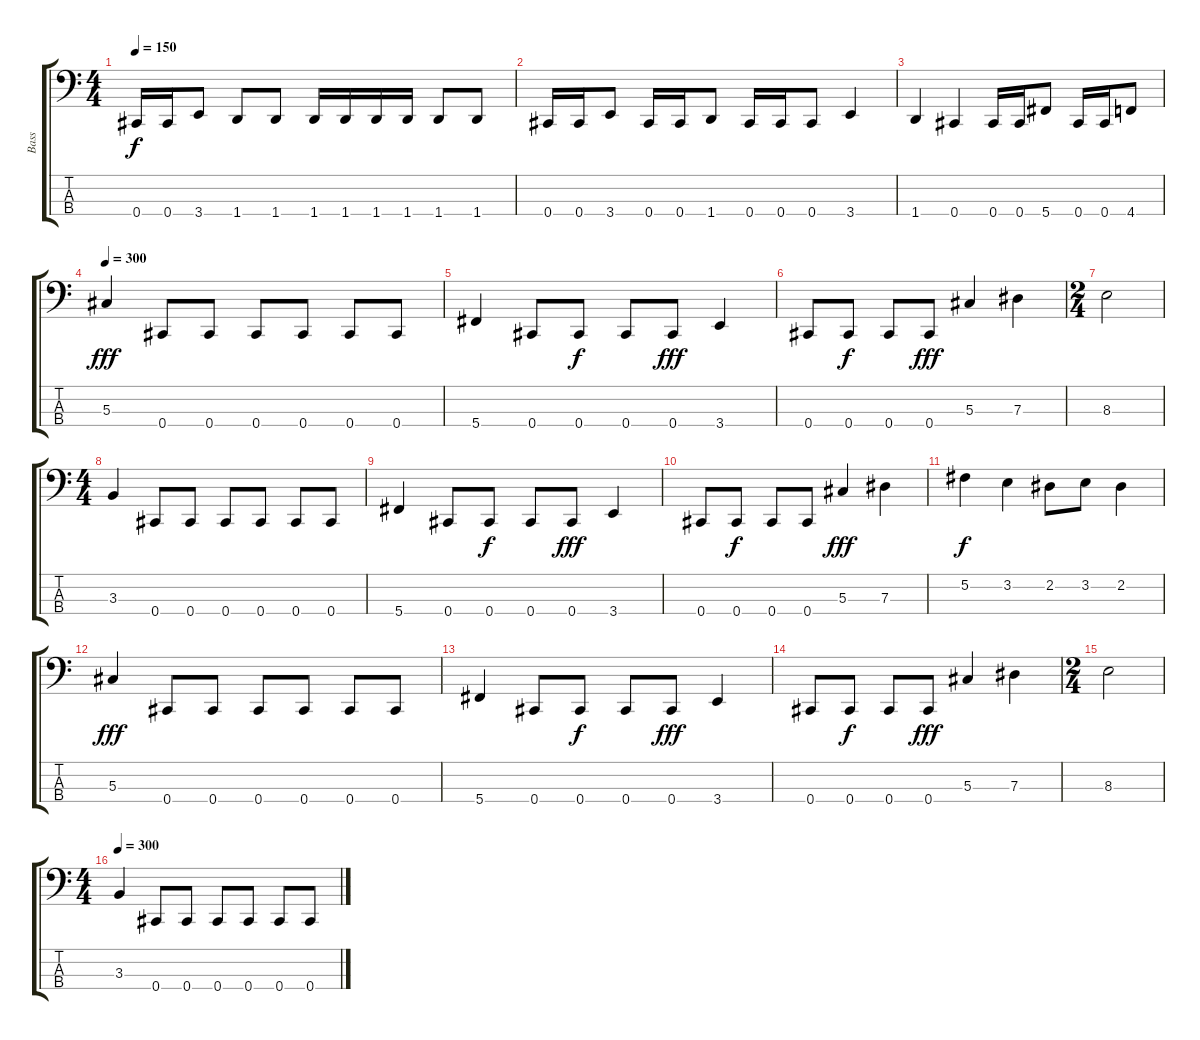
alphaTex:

\track ("Bass" "Bass") {instrument electricbassfinger}
\staff {score tabs}
\tuning (Gb2 Db2 Ab1 Db1) {hide}
\ts (4 4)
\tempo 150
\clef f4
\ks c
0.4.16{dy f} 0.4.16 3.4.8 1.4.8 1.4.8 1.4.16 1.4.16 1.4.16 1.4.16 1.4.8 1.4.8 |
0.4.16 0.4.16 3.4.8 0.4.16 0.4.16 1.4.8 0.4.16 0.4.16 0.4.8 3.4.4 |
1.4.4 0.4.4 0.4.16 0.4.16 5.4.8 0.4.16 0.4.16 4.4.8 |
\tempo 300
5.3.4{dy fff} 0.4.8 0.4.8 0.4.8 0.4.8 0.4.8 0.4.8 |
5.4.4 0.4.8 0.4.8{dy f} 0.4.8 0.4.8{dy fff} 3.4.4 |
0.4.8 0.4.8{dy f} 0.4.8 0.4.8{dy fff} 5.3.4 7.3.4 |
\ts (2 4)
8.3.2 |
\ts (4 4)
3.3.4 0.4.8 0.4.8 0.4.8 0.4.8 0.4.8 0.4.8 |
5.4.4 0.4.8 0.4.8{dy f} 0.4.8 0.4.8{dy fff} 3.4.4 |
0.4.8 0.4.8{dy f} 0.4.8 0.4.8 5.3.4{dy fff} 7.3.4 |
5.2.4{dy f} 3.2.4 2.2.8 3.2.8 2.2.4 |
5.3.4{dy fff} 0.4.8 0.4.8 0.4.8 0.4.8 0.4.8 0.4.8 |
5.4.4 0.4.8 0.4.8{dy f} 0.4.8 0.4.8{dy fff} 3.4.4 |
0.4.8 0.4.8{dy f} 0.4.8 0.4.8{dy fff} 5.3.4 7.3.4 |
\ts (2 4)
8.3.2 |
\ts (4 4)
\tempo 300
3.3.4 0.4.8 0.4.8 0.4.8 0.4.8 0.4.8 0.4.8
